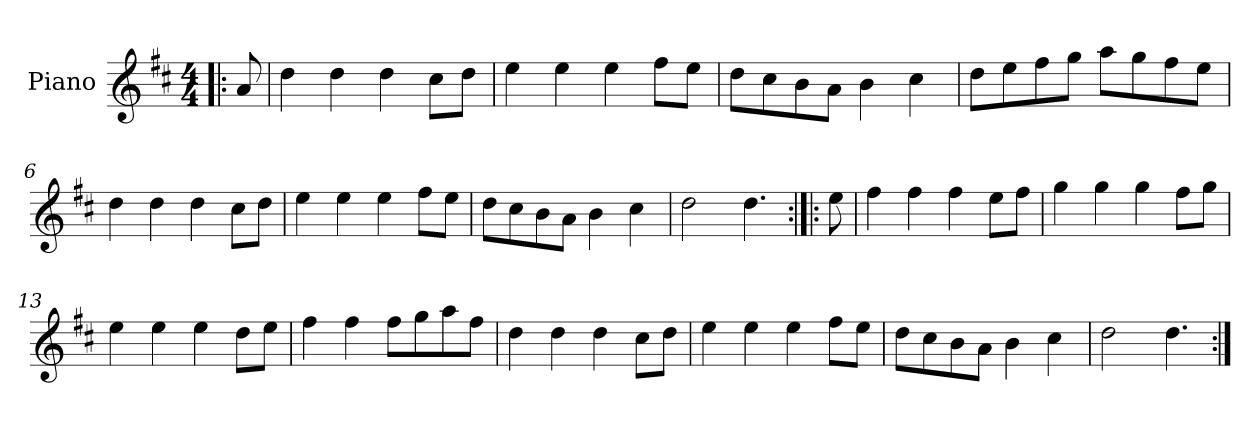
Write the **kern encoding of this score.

**kern
*part1
*staff1
*I"Piano
*I'Pno
*clefG2
*k[f#c#]
*D:
*M4/4
=1!|:
8a/
=2
4dd\
4dd\
4dd\
8cc#\L
8dd\J
=3
4ee\
4ee\
4ee\
8ff#\L
8ee\J
=4
8dd\L
8cc#\
8b\
8a\J
4b\
4cc#\
=5
8dd\L
8ee\
8ff#\
8gg\J
8aa\L
8gg\
8ff#\
8ee\J
!!LO:LB:g=z
=6
4dd\
4dd\
4dd\
8cc#\L
8dd\J
=7
4ee\
4ee\
4ee\
8ff#\L
8ee\J
=8
8dd\L
8cc#\
8b\
8a\J
4b\
4cc#\
=9
2dd\
4.dd\
=10:|!|:
8ee\
=11
4ff#\
4ff#\
4ff#\
8ee\L
8ff#\J
!!LO:LB:g=z
=12
4gg\
4gg\
4gg\
8ff#\L
8gg\J
=13
4ee\
4ee\
4ee\
8dd\L
8ee\J
=14
4ff#\
4ff#\
8ff#\L
8gg\
8aa\
8ff#\J
=15
4dd\
4dd\
4dd\
8cc#\L
8dd\J
=16
4ee\
4ee\
4ee\
8ff#\L
8ee\J
!!LO:LB:g=z
=17
8dd\L
8cc#\
8b\
8a\J
4b\
4cc#\
=18
2dd\
4.dd\
=:|!
*-
